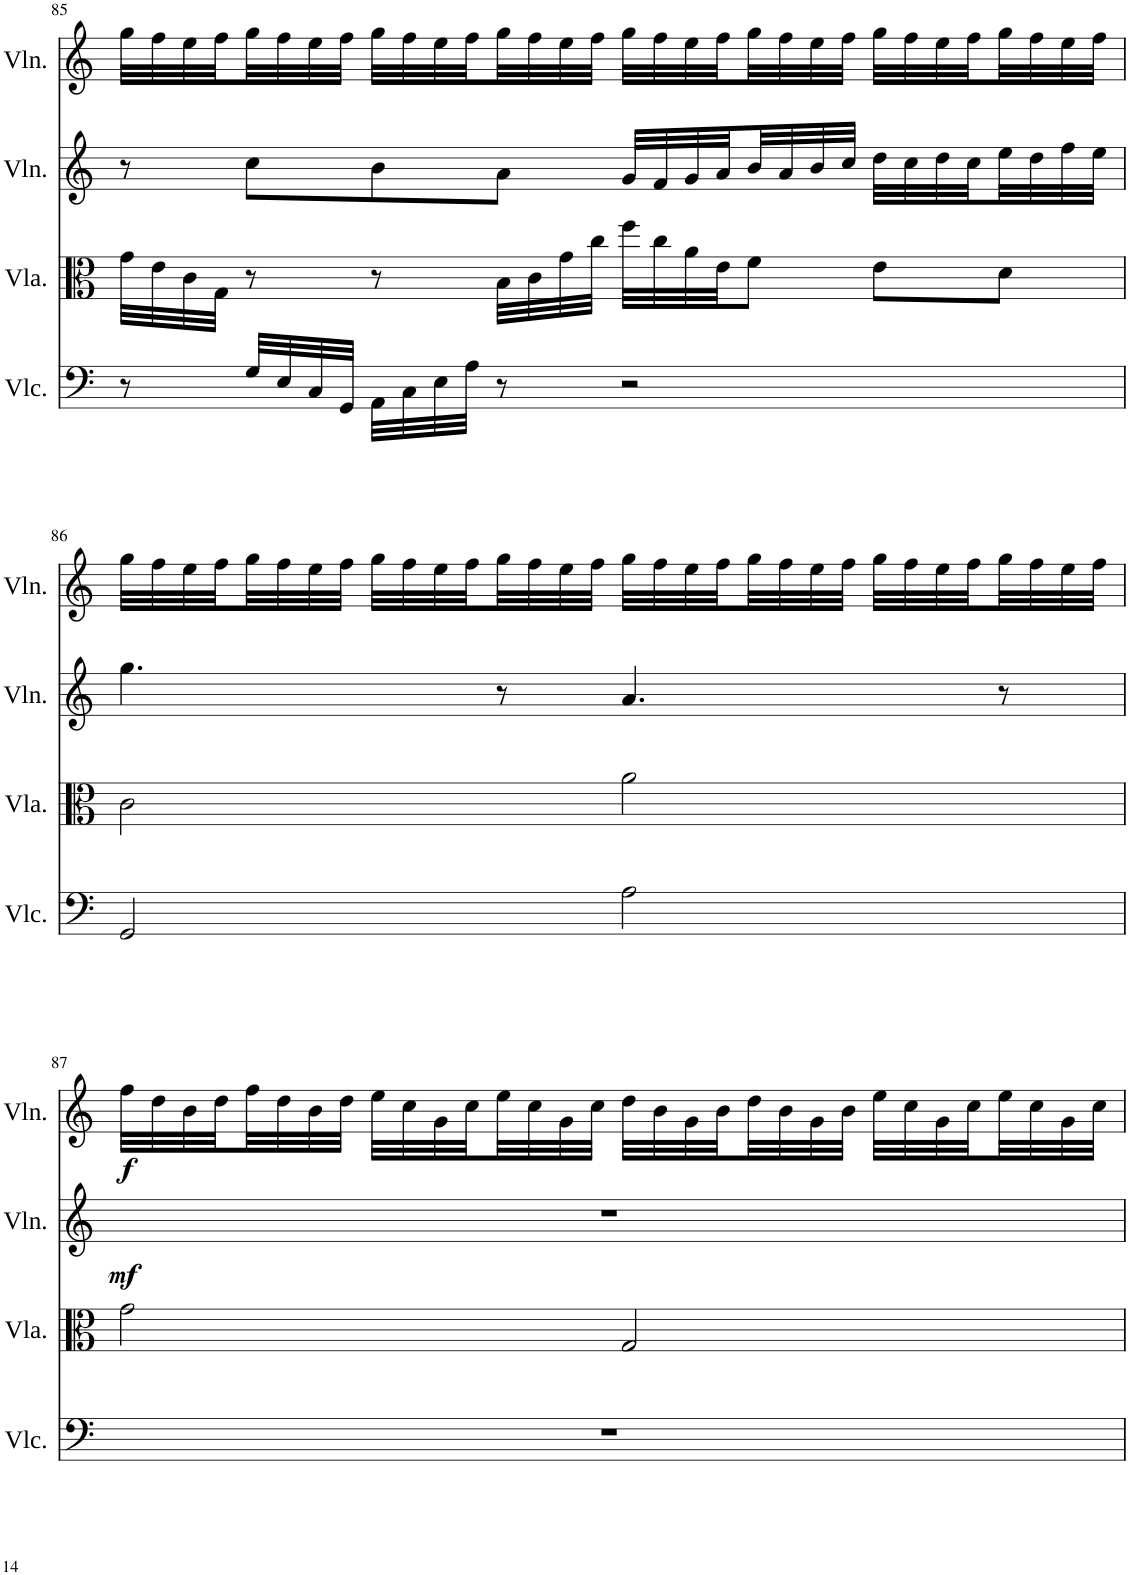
**kern	**kern	**kern	**dynam	**kern	**dynam
*part4	*part3	*part2	*part2	*part1	*part1
*staff4	*staff3	*staff2	*staff2	*staff1	*staff1
*I"Violoncello	*I"Viola	*I"Violin	*	*I"Violin	*
*I'Vlc.	*I'Vla.	*I'Vln.	*	*I'Vln.	*
!!LO:PB:g=z
*clefF4	*clefC3	*clefG2	*	*clefG2	*
*k[]	*k[]	*k[]	*	*k[]	*
*M4/4	*M4/4	*M4/4	*	*M4/4	*
=85	=85	=85	=85	=85	=85
8r	32g\LLL	8r	.	32gg\LLL	.
.	32e\	.	.	32ff\	.
.	32c\	.	.	32ee\	.
.	32G\JJJ	.	.	32ff\	.
32G/LLL	8r	8cc\L	.	32gg\	.
32E/	.	.	.	32ff\	.
32C/	.	.	.	32ee\	.
32GG/JJJ	.	.	.	32ff\JJJ	.
32AA\LLL	8r	8b\	.	32gg\LLL	.
32C\	.	.	.	32ff\	.
32E\	.	.	.	32ee\	.
32A\JJJ	.	.	.	32ff\	.
8r	32B\LLL	8a\J	.	32gg\	.
.	32c\	.	.	32ff\	.
.	32g\	.	.	32ee\	.
.	32cc\JJJ	.	.	32ff\JJJ	.
2r	32ff\LLL	32g/LLL	.	32gg\LLL	.
.	32cc\	32f/	.	32ff\	.
.	32a\	32g/	.	32ee\	.
.	32e\JJ	32a/	.	32ff\	.
.	8f\J	32b/	.	32gg\	.
.	.	32a/	.	32ff\	.
.	.	32b/	.	32ee\	.
.	.	32cc/JJJ	.	32ff\JJJ	.
.	8e\L	32dd\LLL	.	32gg\LLL	.
.	.	32cc\	.	32ff\	.
.	.	32dd\	.	32ee\	.
.	.	32cc\	.	32ff\	.
.	8d\J	32ee\	.	32gg\	.
.	.	32dd\	.	32ff\	.
.	.	32ff\	.	32ee\	.
.	.	32ee\JJJ	.	32ff\JJJ	.
!!LO:LB:g=z
=86	=86	=86	=86	=86	=86
2GG/	2c\	4.gg\	.	32gg\LLL	.
.	.	.	.	32ff\	.
.	.	.	.	32ee\	.
.	.	.	.	32ff\	.
.	.	.	.	32gg\	.
.	.	.	.	32ff\	.
.	.	.	.	32ee\	.
.	.	.	.	32ff\JJJ	.
.	.	.	.	32gg\LLL	.
.	.	.	.	32ff\	.
.	.	.	.	32ee\	.
.	.	.	.	32ff\	.
.	.	8r	.	32gg\	.
.	.	.	.	32ff\	.
.	.	.	.	32ee\	.
.	.	.	.	32ff\JJJ	.
2A\	2a\	4.a/	.	32gg\LLL	.
.	.	.	.	32ff\	.
.	.	.	.	32ee\	.
.	.	.	.	32ff\	.
.	.	.	.	32gg\	.
.	.	.	.	32ff\	.
.	.	.	.	32ee\	.
.	.	.	.	32ff\JJJ	.
.	.	.	.	32gg\LLL	.
.	.	.	.	32ff\	.
.	.	.	.	32ee\	.
.	.	.	.	32ff\	.
.	.	8r	.	32gg\	.
.	.	.	.	32ff\	.
.	.	.	.	32ee\	.
.	.	.	.	32ff\JJJ	.
!!LO:LB:g=z
=87	=87	=87	=87	=87	=87
!	!	!	!LO:DY:b	!	!LO:DY:b
1r	2g\	1r	mf	32ff\LLL	f
.	.	.	.	32dd\	.
.	.	.	.	32b\	.
.	.	.	.	32dd\	.
.	.	.	.	32ff\	.
.	.	.	.	32dd\	.
.	.	.	.	32b\	.
.	.	.	.	32dd\JJJ	.
.	.	.	.	32ee\LLL	.
.	.	.	.	32cc\	.
.	.	.	.	32g\	.
.	.	.	.	32cc\	.
.	.	.	.	32ee\	.
.	.	.	.	32cc\	.
.	.	.	.	32g\	.
.	.	.	.	32cc\JJJ	.
.	2G/	.	.	32dd\LLL	.
.	.	.	.	32b\	.
.	.	.	.	32g\	.
.	.	.	.	32b\	.
.	.	.	.	32dd\	.
.	.	.	.	32b\	.
.	.	.	.	32g\	.
.	.	.	.	32b\JJJ	.
.	.	.	.	32ee\LLL	.
.	.	.	.	32cc\	.
.	.	.	.	32g\	.
.	.	.	.	32cc\	.
.	.	.	.	32ee\	.
.	.	.	.	32cc\	.
.	.	.	.	32g\	.
.	.	.	.	32cc\JJJ	.
=	=	=	=	=	=
*-	*-	*-	*-	*-	*-
